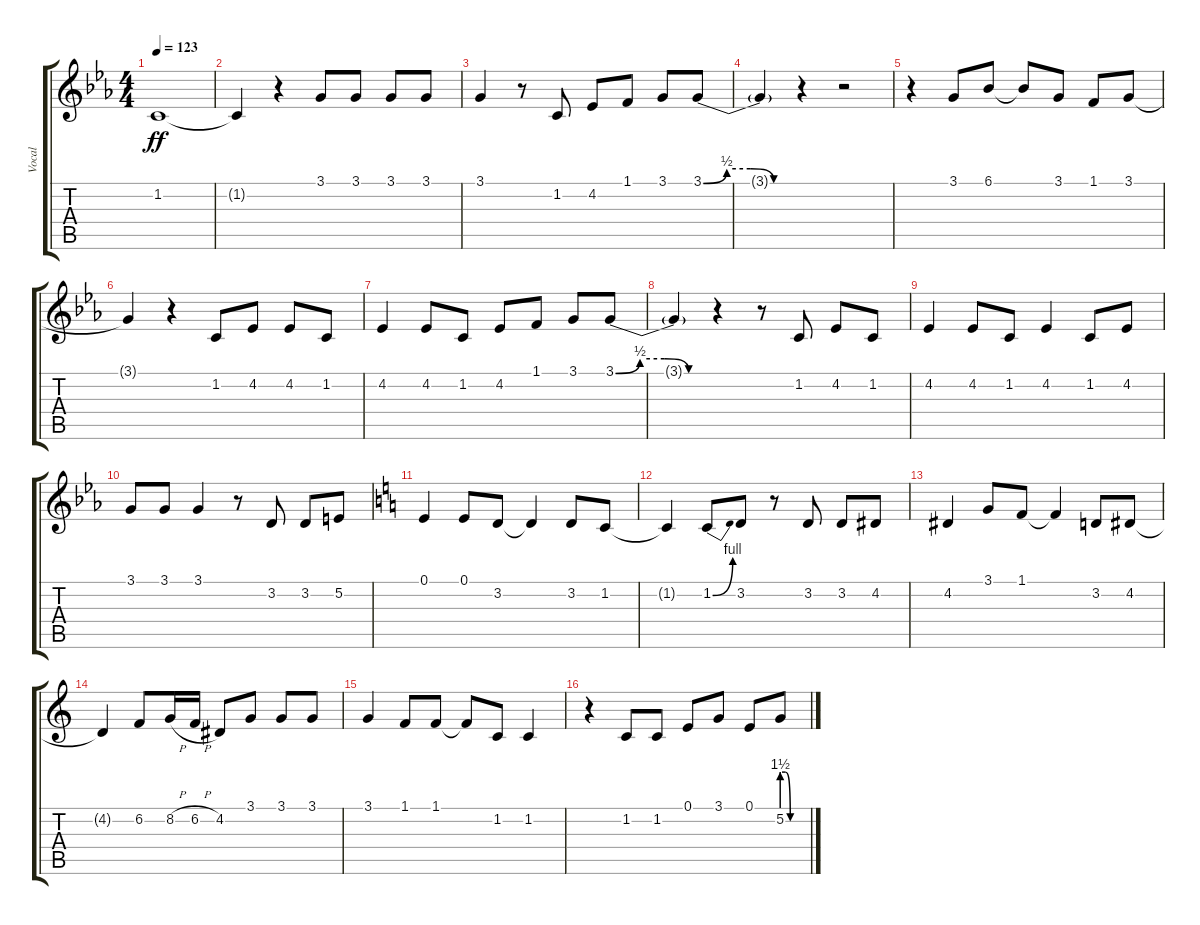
\track ("Vocal" "Vocal") {instrument tenorsax}
\staff {score tabs}
\tuning (E4 B3 G3 D3 A2 E2) {hide}
\ts (4 4)
\tempo 123
\clef g2
\ks eb
1.2.1{dy ff} |
1.2{t}.4 r.4 3.1.8 3.1.8 3.1.8 3.1.8 |
3.1.4 r.8 1.2.8 4.2.8 1.1.8 3.1.8 3.1{be (custom 0 0 15 2 30 2 45 0 60 0)}.8 |
3.1{t}.4 r.4 r.2 |
r.4 3.1.8 6.1.8 6.1{t}.8 3.1.8 1.1.8 3.1.8 |
3.1{t}.4 r.4 1.2.8 4.2.8 4.2.8 1.2.8 |
4.2.4 4.2.8 1.2.8 4.2.8 1.1.8 3.1.8 3.1{be (custom 0 0 15 2 30 2 45 0 60 0)}.8 |
3.1{t}.4 r.4 r.8 1.2.8 4.2.8 1.2.8 |
4.2.4 4.2.8 1.2.8 4.2.4 1.2.8 4.2.8 |
3.1.8 3.1.8 3.1.4 r.8 3.2.8 3.2.8 5.2.8 |
\ks c
0.1.4 0.1.8 3.2.8 3.2{t}.4 3.2.8 1.2.8 |
1.2{t}.4 1.2{be (bend 0 0 60 4)}.8 3.2.8 r.8 3.2.8 3.2.8 4.2.8 |
4.2.4 3.1.8 1.1.8 1.1{t}.4 3.2.8 4.2.8 |
4.2{t}.4 6.2.8 8.2{h}.16 6.2{h}.16 4.2.8 3.1.8 3.1.8 3.1.8 |
3.1.4 1.1.8 1.1.8 1.1{t}.8 1.2.8 1.2.4 |
r.4 1.2.8 1.2.8 0.1.8 3.1.8 0.1.8 5.2{be (custom 0 6 8 6 20 0 40 0 60 0)}.8
